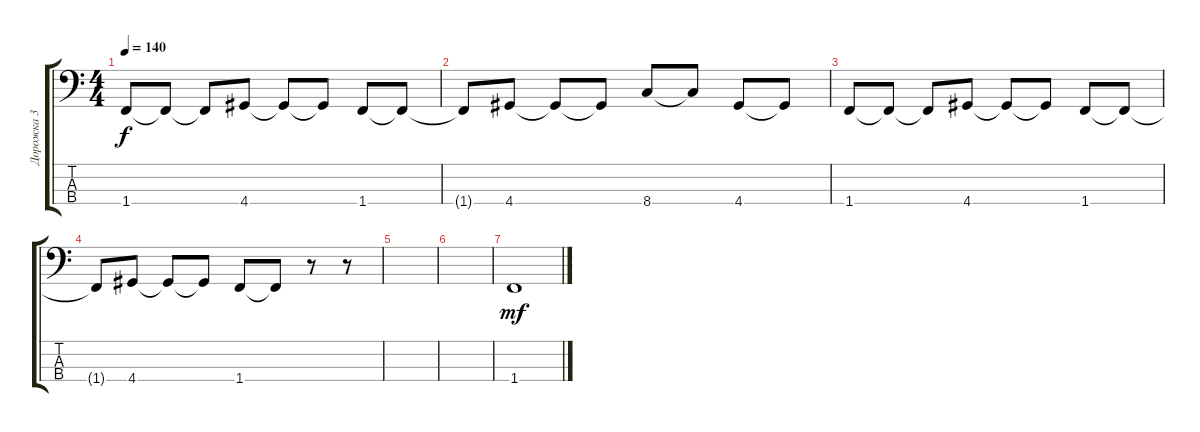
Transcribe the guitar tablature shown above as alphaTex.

\track ("Дорожка 3" "Дорожка 3") {instrument electricbassfinger}
\staff {score tabs}
\tuning (G2 D2 A1 E1) {hide}
\ts (4 4)
\tempo 140
\clef f4
\ks c
1.4.8{dy f} 1.4{t}.8 1.4{t}.8 4.4.8 4.4{t}.8 4.4{t}.8 1.4.8 1.4{t}.8 |
1.4{t}.8 4.4.8 4.4{t}.8 4.4{t}.8 8.4.8 8.4{t}.8 4.4.8 4.4{t}.8 |
1.4.8 1.4{t}.8 1.4{t}.8 4.4.8 4.4{t}.8 4.4{t}.8 1.4.8 1.4{t}.8 |
1.4{t}.8 4.4.8 4.4{t}.8 4.4{t}.8 1.4.8 1.4{t}.8 r.8 r.8 |
|
|
1.4.1{dy mf}
